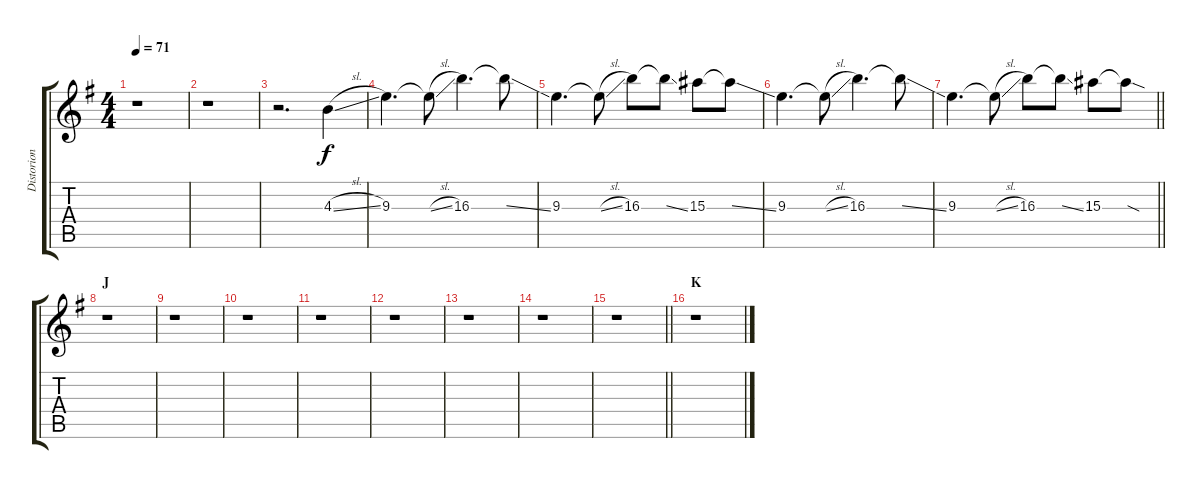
\track ("Distorion w/ Slide 2" "Distorion ") {instrument distortionguitar}
\staff {score tabs}
\tuning (E4 B3 G3 D3 A2 E2) {hide}
\ts (4 4)
\tempo 71
\clef g2
\ks g
r.1{dy f} |
r.1 |
r.2{d} 4.3{sl}.4 |
9.3.4{d} 9.3{sl t}.8 16.3.4{d} 16.3{ss t}.8 |
9.3.4{d} 9.3{sl t}.8 16.3.8 16.3{ss t}.8 15.3.8 15.3{ss t}.8 |
9.3.4{d} 9.3{sl t}.8 16.3.4{d} 16.3{ss t}.8 |
\barLineRight lightlight
9.3.4{d} 9.3{sl t}.8 16.3.8 16.3{ss t}.8 15.3.8 15.3{sod t}.8 |
\section ("" "J")
r.1 |
r.1 |
r.1 |
r.1 |
r.1 |
r.1 |
r.1 |
\barLineRight lightlight
r.1 |
\section ("" "K")
r.1
